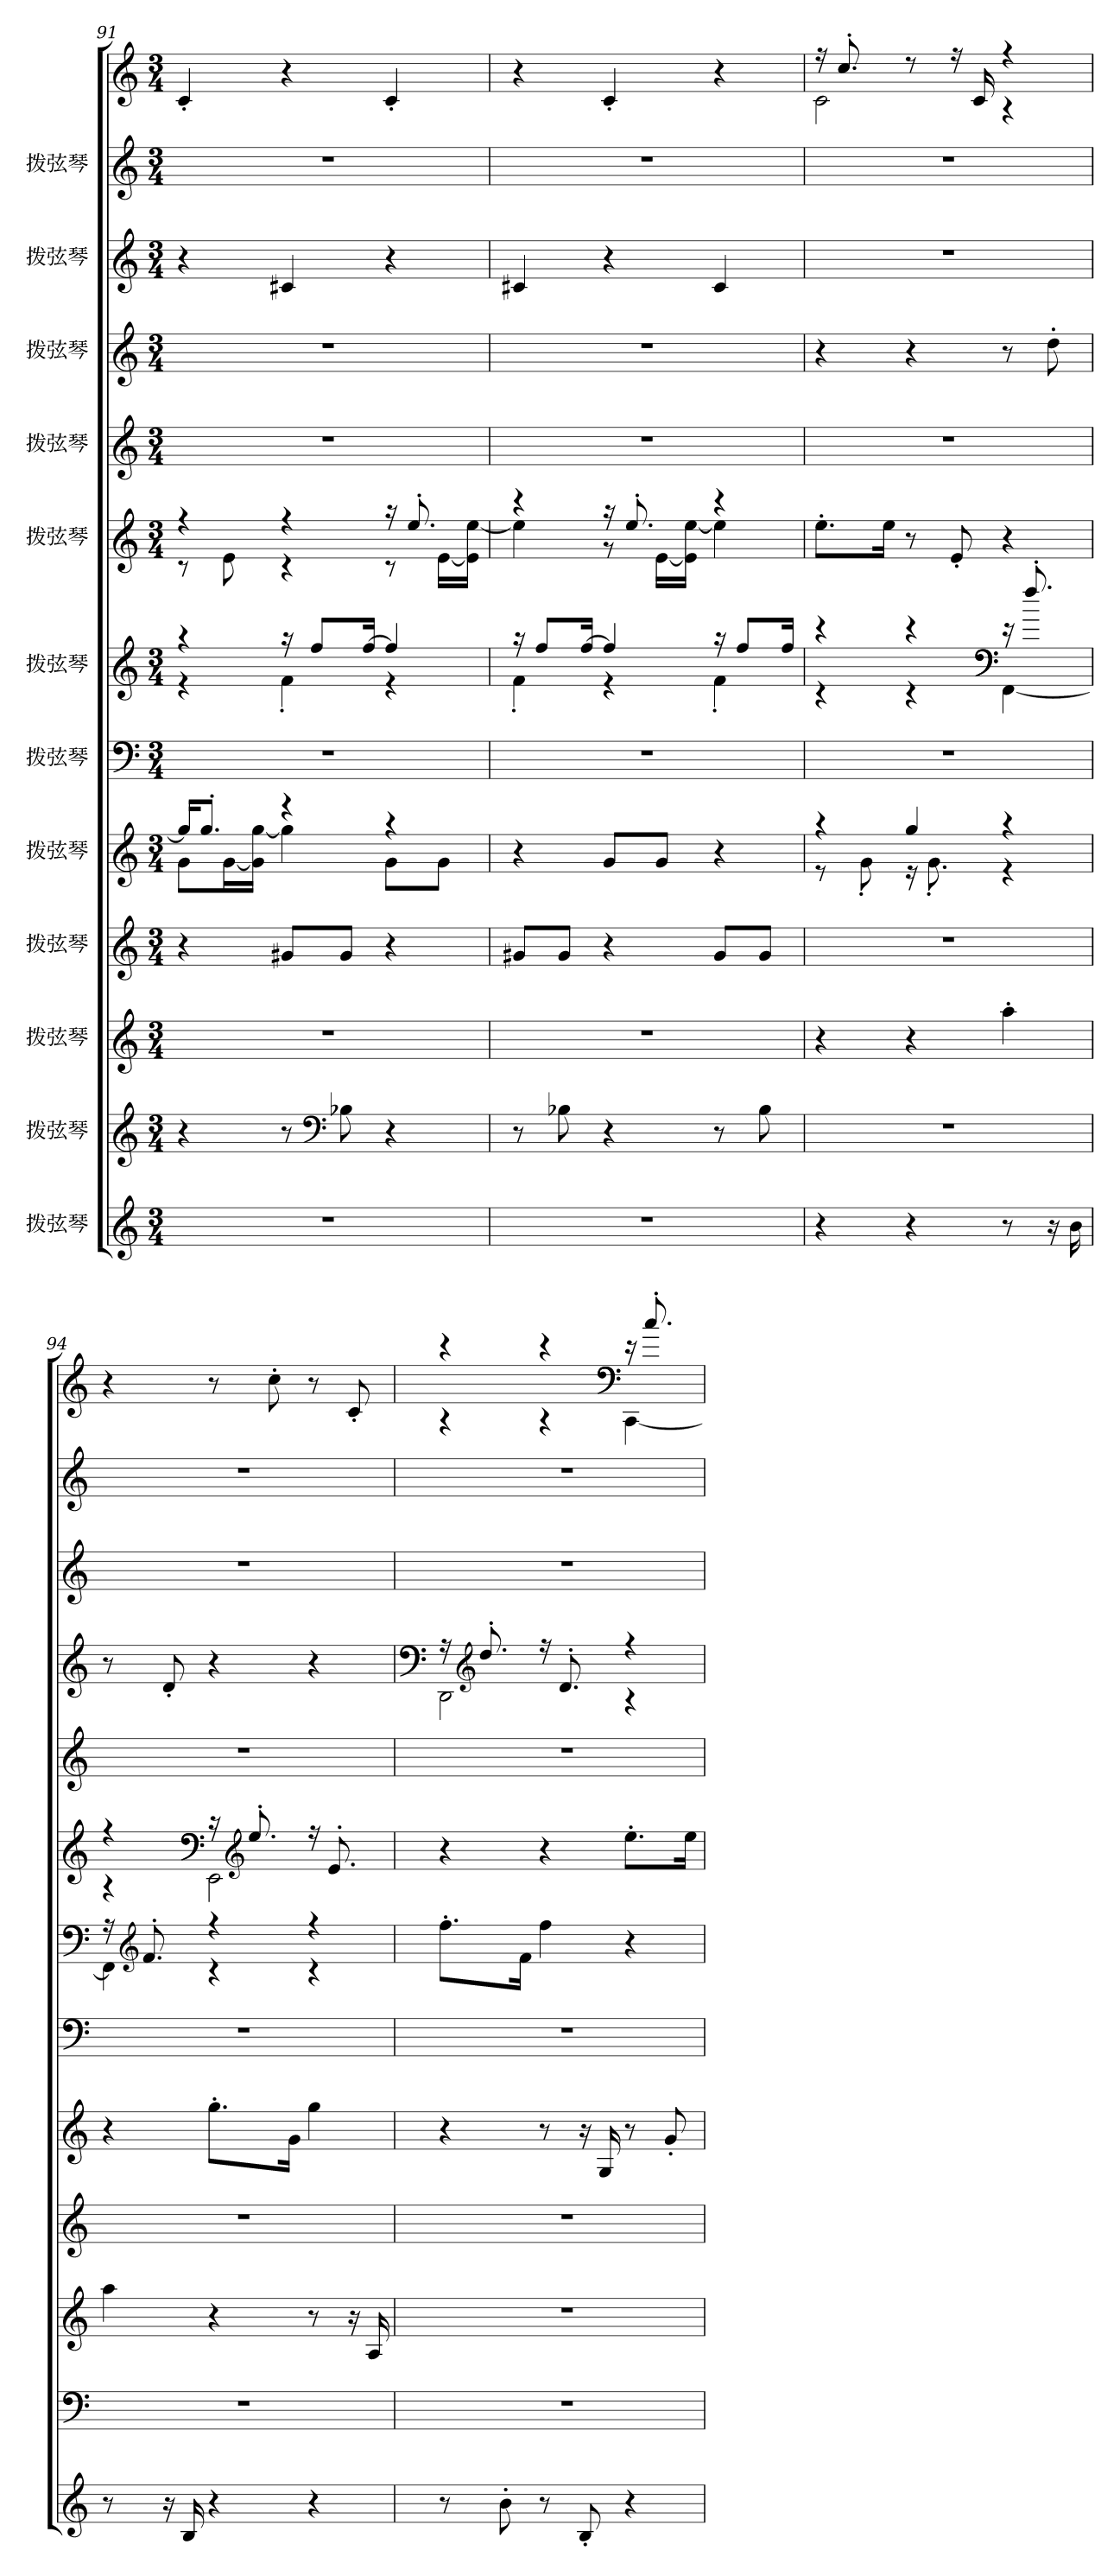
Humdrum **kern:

**kern	**kern	**kern	**kern	**kern	**kern	**kern	**kern	**kern	**kern	**kern	**kern	**kern
*part12	*part11	*part10	*part9	*part8	*part7	*part6	*part5	*part4	*part3	*part2	*part1	*part1
*staff13	*staff12	*staff11	*staff10	*staff9	*staff8	*staff7	*staff6	*staff5	*staff4	*staff3	*staff2	*staff1
*I"拨弦琴	*I"拨弦琴	*I"拨弦琴	*I"拨弦琴	*I"拨弦琴	*I"拨弦琴	*I"拨弦琴	*I"拨弦琴	*I"拨弦琴	*I"拨弦琴	*I"拨弦琴	*I"拨弦琴	*
*clefG2	*clefG2	*clefG2	*clefG2	*clefG2	*clefF4	*clefG2	*clefG2	*clefG2	*clefG2	*clefG2	*clefG2	*clefG2
*k[]	*k[]	*k[]	*k[]	*k[]	*k[]	*k[]	*k[]	*k[]	*k[]	*k[]	*k[]	*k[]
*M3/4	*M3/4	*M3/4	*M3/4	*M3/4	*M3/4	*M3/4	*M3/4	*M3/4	*M3/4	*M3/4	*M3/4	*M3/4
=91	=91	=91	=91	=91	=91	=91	=91	=91	=91	=91	=91	=91
*	*	*	*	*^	*	*^	*^	*	*	*	*	*
2.r	4r	2.r	4r	16gg/KL]	8g\L	2.r	4r	4r	4r	8r	2.r	2.r	4r	2.r	4c'/
.	.	.	.	8.gg'/J	.	.	.	.	.	.	.	.	.	.	.
.	.	.	.	.	[16g\L	.	.	.	.	8e\	.	.	.	.	.
.	.	.	.	.	16g\] [16gg\JJ	.	.	.	.	.	.	.	.	.	.
.	8r	.	8g#X/L	4r	4gg\]	.	16r	4f'\	4r	4r	.	.	4c#X/	.	4r
.	.	.	.	.	.	.	8ff/L	.	.	.	.	.	.	.	.
*	*clefF4	*	*	*	*	*	*	*	*	*	*	*	*	*	*
.	8B-X\	.	8g#/J	.	.	.	.	.	.	.	.	.	.	.	.
.	.	.	.	.	.	.	[16ff/Jk	.	.	.	.	.	.	.	.
.	4r	.	4r	4r	8g\L	.	4ff/]	4r	16r	8r	.	.	4r	.	4c'/
.	.	.	.	.	.	.	.	.	8.ee'/	.	.	.	.	.	.
.	.	.	.	.	8g\J	.	.	.	.	[16e\LL	.	.	.	.	.
.	.	.	.	.	.	.	.	.	.	16e\] [16ee\JJ	.	.	.	.	.
*	*	*	*	*v	*v	*	*	*	*	*	*	*	*	*	*
!!LO:PB:g=z
=92	=92	=92	=92	=92	=92	=92	=92	=92	=92	=92	=92	=92	=92	=92
2.r	8r	2.r	8g#X/L	4r	2.r	16r	4f'\	4r	4ee\]	2.r	2.r	4c#X/	2.r	4r
.	.	.	.	.	.	8ff/L	.	.	.	.	.	.	.	.
.	8B-X\	.	8g#/J	.	.	.	.	.	.	.	.	.	.	.
.	.	.	.	.	.	[16ff/Jk	.	.	.	.	.	.	.	.
.	4r	.	4r	8g/L	.	4ff/]	4r	16r	8r	.	.	4r	.	4c'/
.	.	.	.	.	.	.	.	8.ee'/	.	.	.	.	.	.
.	.	.	.	8g/J	.	.	.	.	[16e\LL	.	.	.	.	.
.	.	.	.	.	.	.	.	.	16e\] [16ee\JJ	.	.	.	.	.
.	8r	.	8g#/L	4r	.	16r	4f'\	4r	4ee\]	.	.	4c#/	.	4r
.	.	.	.	.	.	8ff/L	.	.	.	.	.	.	.	.
.	8B-\	.	8g#/J	.	.	.	.	.	.	.	.	.	.	.
.	.	.	.	.	.	16ff/Jk	.	.	.	.	.	.	.	.
*	*	*	*	*	*	*	*	*v	*v	*	*	*	*	*
=93	=93	=93	=93	=93	=93	=93	=93	=93	=93	=93	=93	=93	=93
*	*	*	*	*^	*	*	*	*	*	*	*	*	*^
4r	2.r	4r	2.r	4r	8r	2.r	4r	4r	8.ee'\L	2.r	4r	2.r	2.r	16r	2c\
.	.	.	.	.	.	.	.	.	.	.	.	.	.	8.cc'/	.
.	.	.	.	.	8g'\	.	.	.	.	.	.	.	.	.	.
.	.	.	.	.	.	.	.	.	16ee\Jk	.	.	.	.	.	.
4r	.	4r	.	4gg/	16r	.	4r	4r	8r	.	4r	.	.	8r	.
.	.	.	.	.	8.g'\	.	.	.	.	.	.	.	.	.	.
.	.	.	.	.	.	.	.	.	8e'/	.	.	.	.	16r	.
.	.	.	.	.	.	.	.	.	.	.	.	.	.	16c/	.
*	*	*	*	*	*	*	*clefF4	*	*	*	*	*	*	*	*
8r	.	4aa'\	.	4r	4r	.	16r	[4FF\	4r	.	8r	.	.	4r	4r
.	.	.	.	.	.	.	8.ff'/	.	.	.	.	.	.	.	.
16r	.	.	.	.	.	.	.	.	.	.	8dd'\	.	.	.	.
16b\	.	.	.	.	.	.	.	.	.	.	.	.	.	.	.
*	*	*	*	*v	*v	*	*	*	*	*	*	*	*	*v	*v
=94	=94	=94	=94	=94	=94	=94	=94	=94	=94	=94	=94	=94	=94
*	*	*	*	*	*	*	*	*^	*	*	*	*	*
8r	2.r	4aa\	2.r	4r	2.r	16r	4FF\]	4r	4r	2.r	8r	2.r	2.r	4r
*	*	*	*	*	*	*clefG2	*	*	*	*	*	*	*	*
.	.	.	.	.	.	8.f'/	.	.	.	.	.	.	.	.
16r	.	.	.	.	.	.	.	.	.	.	8d'/	.	.	.
16B/	.	.	.	.	.	.	.	.	.	.	.	.	.	.
*	*	*	*	*	*	*	*	*clefF4	*	*	*	*	*	*
4r	.	4r	.	8.gg'\L	.	4r	4r	16r	2EE\	.	4r	.	.	8r
*	*	*	*	*	*	*	*	*clefG2	*	*	*	*	*	*
.	.	.	.	.	.	.	.	8.ee'/	.	.	.	.	.	.
.	.	.	.	.	.	.	.	.	.	.	.	.	.	8cc'\
.	.	.	.	16g\Jk	.	.	.	.	.	.	.	.	.	.
4r	.	8r	.	4gg\	.	4r	4r	16r	.	.	4r	.	.	8r
.	.	.	.	.	.	.	.	8.e'/	.	.	.	.	.	.
.	.	16r	.	.	.	.	.	.	.	.	.	.	.	8c'/
.	.	16A/	.	.	.	.	.	.	.	.	.	.	.	.
*	*	*	*	*	*	*v	*v	*	*	*	*	*	*	*
*	*	*	*	*	*	*	*v	*v	*	*	*	*	*
!!LO:PB:g=z
=95	=95	=95	=95	=95	=95	=95	=95	=95	=95	=95	=95	=95
*	*	*	*	*	*	*	*	*	*clefF4	*	*	*
*	*	*	*	*	*	*	*	*	*^	*	*	*^
8r	2.r	2.r	2.r	4r	2.r	8.ff'\L	4r	2.r	16r	2DD\	2.r	2.r	4r	4r
*	*	*	*	*	*	*	*	*	*clefG2	*	*	*	*	*
.	.	.	.	.	.	.	.	.	8.dd'/	.	.	.	.	.
8b'\	.	.	.	.	.	.	.	.	.	.	.	.	.	.
.	.	.	.	.	.	16f\Jk	.	.	.	.	.	.	.	.
8r	.	.	.	8r	.	4ff\	4r	.	16r	.	.	.	4r	4r
.	.	.	.	.	.	.	.	.	8.d'/	.	.	.	.	.
8B'/	.	.	.	16r	.	.	.	.	.	.	.	.	.	.
.	.	.	.	16G/	.	.	.	.	.	.	.	.	.	.
*	*	*	*	*	*	*	*	*	*	*	*	*	*clefF4	*
4r	.	.	.	8r	.	4r	8.ee'\L	.	4r	4r	.	.	16r	[4CC\
.	.	.	.	.	.	.	.	.	.	.	.	.	8.cc'/	.
.	.	.	.	8g'/	.	.	.	.	.	.	.	.	.	.
.	.	.	.	.	.	.	16ee\Jk	.	.	.	.	.	.	.
*	*	*	*	*	*	*	*	*	*v	*v	*	*	*v	*v
=	=	=	=	=	=	=	=	=	=	=	=	=
*-	*-	*-	*-	*-	*-	*-	*-	*-	*-	*-	*-	*-
